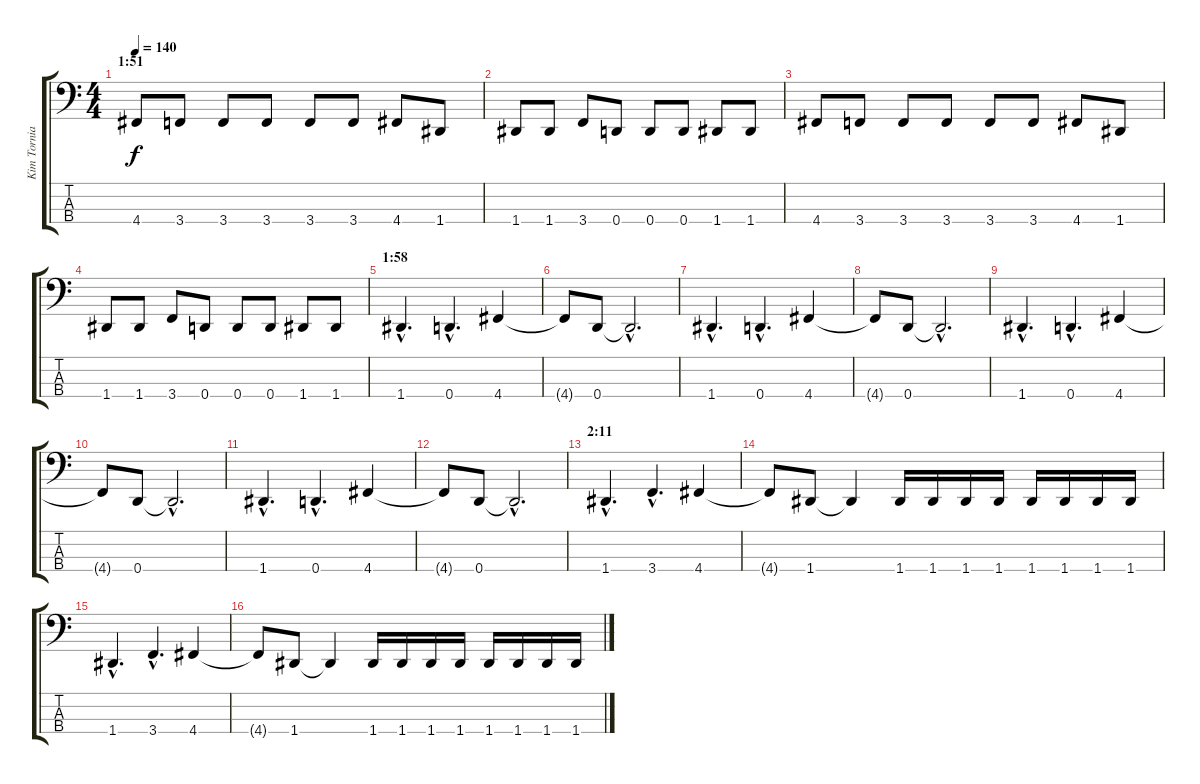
\track ("Kim Torniainen" "Kim Tornia") {instrument electricbassfinger}
\staff {score tabs}
\tuning (F2 C2 G1 D1) {hide}
\ts (4 4)
\section ("" "1:51")
\tempo 140
\clef f4
\ks c
4.4.8{dy f} 3.4.8 3.4.8 3.4.8 3.4.8 3.4.8 4.4.8 1.4.8 |
1.4.8 1.4.8 3.4.8 0.4.8 0.4.8 0.4.8 1.4.8 1.4.8 |
4.4.8 3.4.8 3.4.8 3.4.8 3.4.8 3.4.8 4.4.8 1.4.8 |
1.4.8 1.4.8 3.4.8 0.4.8 0.4.8 0.4.8 1.4.8 1.4.8 |
\section ("" "1:58")
1.4{hac}.4{d} 0.4{hac}.4{d} 4.4.4 |
4.4{t}.8 0.4.8 0.4{hac t}.2{d} |
1.4{hac}.4{d} 0.4{hac}.4{d} 4.4.4 |
4.4{t}.8 0.4.8 0.4{hac t}.2{d} |
1.4{hac}.4{d} 0.4{hac}.4{d} 4.4.4 |
4.4{t}.8 0.4.8 0.4{hac t}.2{d} |
1.4{hac}.4{d} 0.4{hac}.4{d} 4.4.4 |
4.4{t}.8 0.4.8 0.4{hac t}.2{d} |
\section ("" "2:11")
1.4{hac}.4{d} 3.4{hac}.4{d} 4.4.4 |
4.4{t}.8 1.4.8 1.4{t}.4 1.4.16 1.4.16 1.4.16 1.4.16 1.4.16 1.4.16 1.4.16 1.4.16 |
1.4{hac}.4{d} 3.4{hac}.4{d} 4.4.4 |
4.4{t}.8 1.4.8 1.4{t}.4 1.4.16 1.4.16 1.4.16 1.4.16 1.4.16 1.4.16 1.4.16 1.4.16
